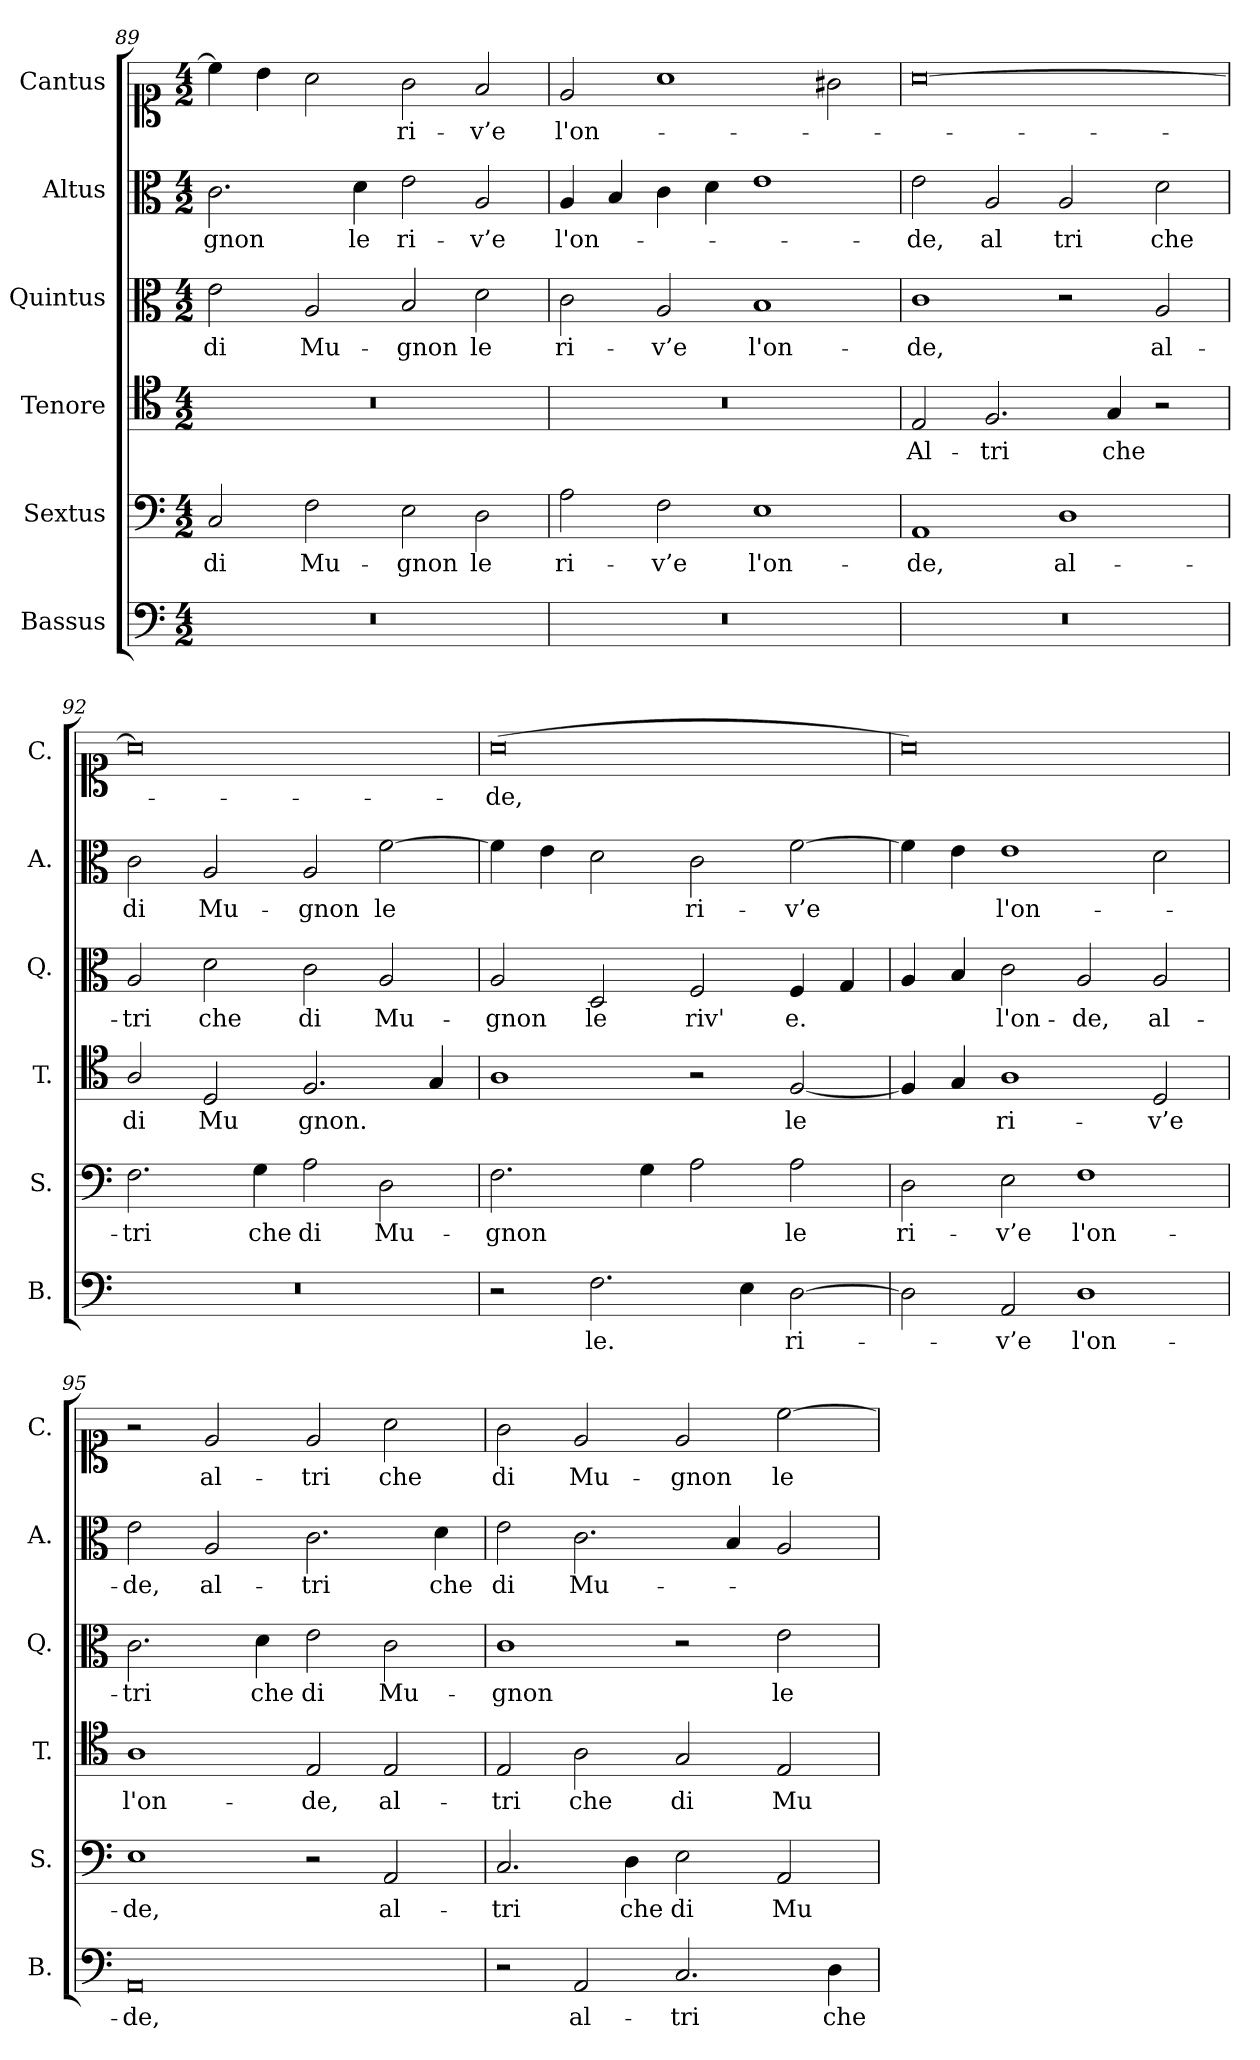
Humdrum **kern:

**kern	**text	**kern	**text	**kern	**text	**kern	**text	**kern	**text	**kern	**text
*part6	*part6	*part5	*part5	*part4	*part4	*part3	*part3	*part2	*part2	*part1	*part1
*staff6	*staff6	*staff5	*staff5	*staff4	*staff4	*staff3	*staff3	*staff2	*staff2	*staff1	*staff1
*I"Bassus	*	*I"Sextus	*	*I"Tenore	*	*I"Quintus	*	*I"Altus	*	*I"Cantus	*
*I'B.	*	*I'S.	*	*I'T.	*	*I'Q.	*	*I'A.	*	*I'C.	*
!!LO:PB:g=z
*clefF4	*	*clefF4	*	*clefC4	*	*clefC3	*	*clefC3	*	*clefC1	*
*k[]	*	*k[]	*	*k[]	*	*k[]	*	*k[]	*	*k[]	*
*M4/2	*	*M4/2	*	*M4/2	*	*M4/2	*	*M4/2	*	*M4/2	*
=89	=89	=89	=89	=89	=89	=89	=89	=89	=89	=89	=89
0r	.	2C/	di	0r	.	2e\	di	2.c\	-gnon	4cc\]	.
.	.	.	.	.	.	.	.	.	.	4b\	.
.	.	2F\	Mu-	.	.	2A/	Mu-	.	.	2a\	.
.	.	.	.	.	.	.	.	4d\	le	.	.
.	.	2E\	-gnon	.	.	2B/	-gnon	2e\	ri-	2g\	ri-
.	.	2D\	le	.	.	2d\	le	2A/	-v’e	2f/	-v’e
=90	=90	=90	=90	=90	=90	=90	=90	=90	=90	=90	=90
0r	.	2A\	ri-	0r	.	2c\	ri-	4A/	l'on-	2e/	l'on-
.	.	.	.	.	.	.	.	4B/	.	.	.
.	.	2F\	-v’e	.	.	2A/	-v’e	4c\	.	1a	.
.	.	.	.	.	.	.	.	4d\	.	.	.
.	.	1E	l'on-	.	.	1B	l'on-	1e	.	.	.
.	.	.	.	.	.	.	.	.	.	2g#X\	.
=91	=91	=91	=91	=91	=91	=91	=91	=91	=91	=91	=91
0r	.	1AA	-de,	2E/	Al-	1c	-de,	2e\	-de,	[0a	.
.	.	.	.	2.F/	-tri	.	.	2A/	al	.	.
.	.	1D	al-	.	.	2r	.	2A/	tri	.	.
.	.	.	.	4G/	che	.	.	.	.	.	.
.	.	.	.	2r	.	2A/	al-	2d\	che	.	.
=92	=92	=92	=92	=92	=92	=92	=92	=92	=92	=92	=92
0r	.	2.F\	tri	2A/	di	2A/	-tri	2c\	di	0a]	.
.	.	.	.	2D/	Mu	2d\	che	2A/	Mu-	.	.
.	.	4G\	che	.	.	.	.	.	.	.	.
.	.	2A\	di	2.F/	gnon.	2c\	di	2A/	-gnon	.	.
.	.	2D\	Mu-	.	.	2A/	Mu-	[2f\	le	.	.
.	.	.	.	4G/	.	.	.	.	.	.	.
=93	=93	=93	=93	=93	=93	=93	=93	=93	=93	=93	=93
2r	.	2.F\	-gnon	1A	.	2A/	-gnon	4f\]	.	(<0a	-de,
.	.	.	.	.	.	.	.	4e\	.	.	.
2.F\	le.	.	.	.	.	2D/	le	2d\	.	.	.
.	.	4G\	.	.	.	.	.	.	.	.	.
.	.	2A\	.	2r	.	2F/	riv'	2c\	ri-	.	.
4E\	.	.	.	.	.	.	.	.	.	.	.
[2D\	ri-	2A\	le	[2F/	le	4F/	e.	[2f\	-v’e	.	.
.	.	.	.	.	.	4G/	.	.	.	.	.
!!LO:LB:g=z
=94	=94	=94	=94	=94	=94	=94	=94	=94	=94	=94	=94
2D\]	.	2D\	ri-	4F/]	.	4A/	.	4f\]	.	0a)	.
.	.	.	.	4G/	.	4B/	.	4e\	.	.	.
2AA/	-v’e	2E\	-v’e	1A	ri-	2c\	l'on-	1e	l'on-	.	.
1D	l'on-	1F	l'on-	.	.	2A/	-de,	.	.	.	.
.	.	.	.	2D/	-v’e	2A/	al-	2d\	.	.	.
=95	=95	=95	=95	=95	=95	=95	=95	=95	=95	=95	=95
0AA	de,	1E	-de,	1A	l'on-	2.c\	-tri	2e\	-de,	2r	.
.	.	.	.	.	.	.	.	2A/	al-	2e/	al-
.	.	.	.	.	.	4d\	che	.	.	.	.
.	.	2r	.	2E/	-de,	2e\	di	2.c\	-tri	2e/	-tri
.	.	2AA/	al-	2E/	al-	2c\	Mu-	.	.	2a\	che
.	.	.	.	.	.	.	.	4d\	che	.	.
=96	=96	=96	=96	=96	=96	=96	=96	=96	=96	=96	=96
2r	.	2.C/	-tri	2E/	-tri	1c	-gnon	2e\	di	2g\	di
2AA/	al-	.	.	2A\	che	.	.	2.c\	Mu-	2e/	Mu-
.	.	4D\	che	.	.	.	.	.	.	.	.
2.C/	-tri	2E\	di	2G/	di	2r	.	.	.	2e/	-gnon
.	.	.	.	.	.	.	.	4B/	.	.	.
.	.	2AA/	Mu-	2E/	Mu-	2e\	le	2A/	.	[2cc\	le
4D\	che	.	.	.	.	.	.	.	.	.	.
=	=	=	=	=	=	=	=	=	=	=	=
*-	*-	*-	*-	*-	*-	*-	*-	*-	*-	*-	*-
